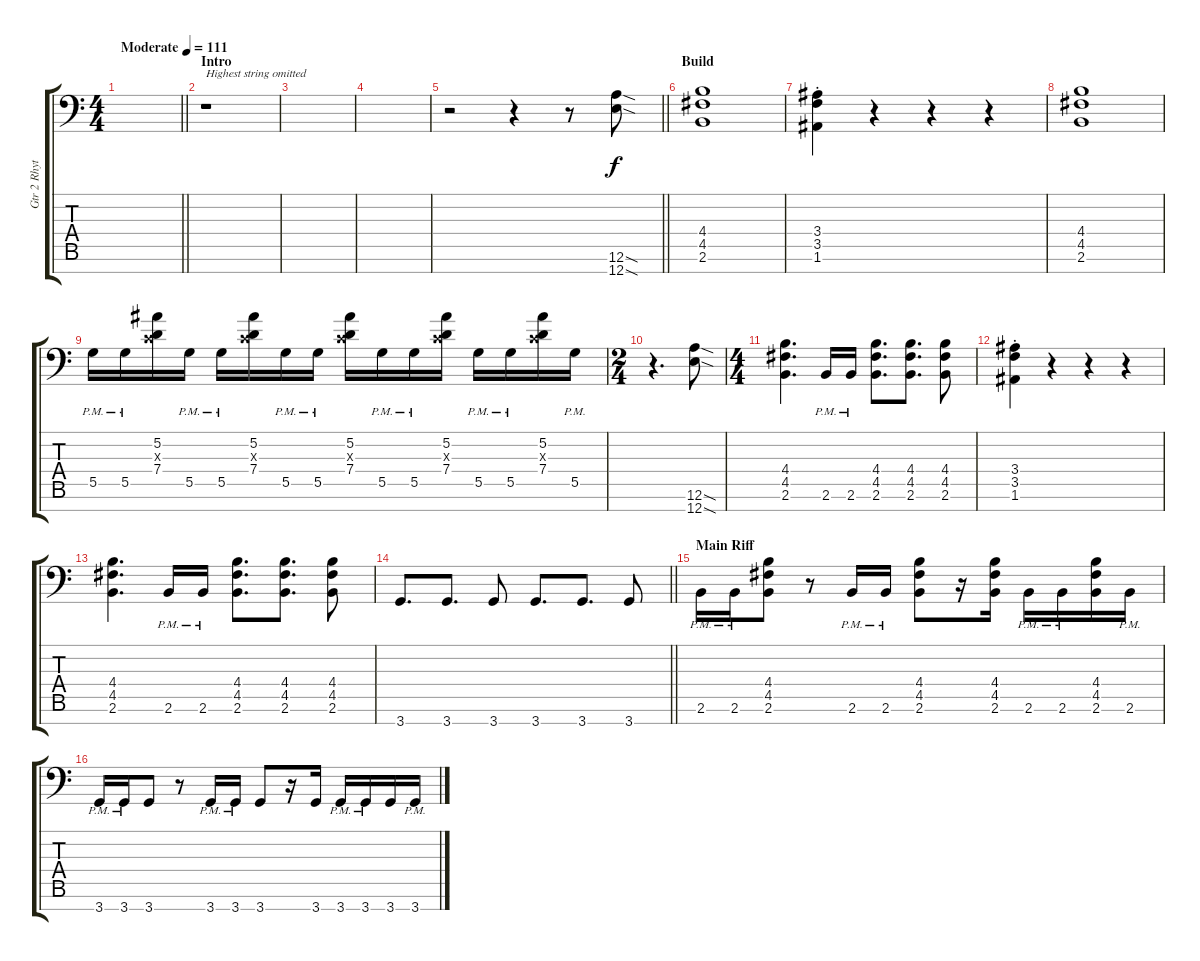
\track ("Gtr 2 Rhythm" "Gtr 2 Rhyt") {instrument distortionguitar}
\staff {score tabs}
\tuning (A3 F3 C3 G2 D2 A1 E1) {hide}
\ts (4 4)
\tempo (111 "Moderate")
\clef f4
\barLineRight lightlight
\ks c
|
\section ("" "Intro")
r.1{txt "Highest string omitted"} |
|
|
\barLineRight lightlight
r.2 r.4 r.8 (12.6{sod} 12.7{sod}).8 |
\section ("" "Build")
(4.4 4.5 2.6).1 |
(3.4{st} 3.5{st} 1.6{st}).4 r.4 r.4 r.4 |
(4.4 4.5 2.6).1 |
5.5{pm}.16 5.5{pm}.16 (5.2 0.3{x} 7.4).16 5.5{pm}.16 5.5{pm}.16 (5.2 0.3{x} 7.4).16 5.5{pm}.16 5.5{pm}.16 (5.2 0.3{x} 7.4).16 5.5{pm}.16 5.5{pm}.16 (5.2 0.3{x} 7.4).16 5.5{pm}.16 5.5{pm}.16 (5.2 0.3{x} 7.4).16 5.5{pm}.16 |
\ts (2 4)
r.4{d} (12.6{sod} 12.7{sod}).8 |
\ts (4 4)
(4.4 4.5 2.6).4{d} 2.6{pm}.16 2.6{pm}.16 (4.4 4.5 2.6).8{d} (4.4 4.5 2.6).8{d} (4.4 4.5 2.6).8 |
(3.4{st} 3.5{st} 1.6{st}).4 r.4 r.4 r.4 |
(4.4 4.5 2.6).4{d} 2.6{pm}.16 2.6{pm}.16 (4.4 4.5 2.6).8{d} (4.4 4.5 2.6).8{d} (4.4 4.5 2.6).8 |
\barLineRight lightlight
3.7.8{d} 3.7.8{d} 3.7.8 3.7.8{d} 3.7.8{d} 3.7.8 |
\section ("" "Main Riff")
2.6{pm}.16 2.6{pm}.16 (4.4 4.5 2.6).8 r.8 2.6{pm}.16 2.6{pm}.16 (4.4 4.5 2.6).8 r.16 (4.4 4.5 2.6).16 2.6{pm}.16 2.6{pm}.16 (4.4 4.5 2.6).16 2.6{pm}.16 |
3.7{pm}.16 3.7{pm}.16 3.7.8 r.8 3.7{pm}.16 3.7{pm}.16 3.7.8 r.16 3.7.16 3.7{pm}.16 3.7{pm}.16 3.7.16 3.7{pm}.16
